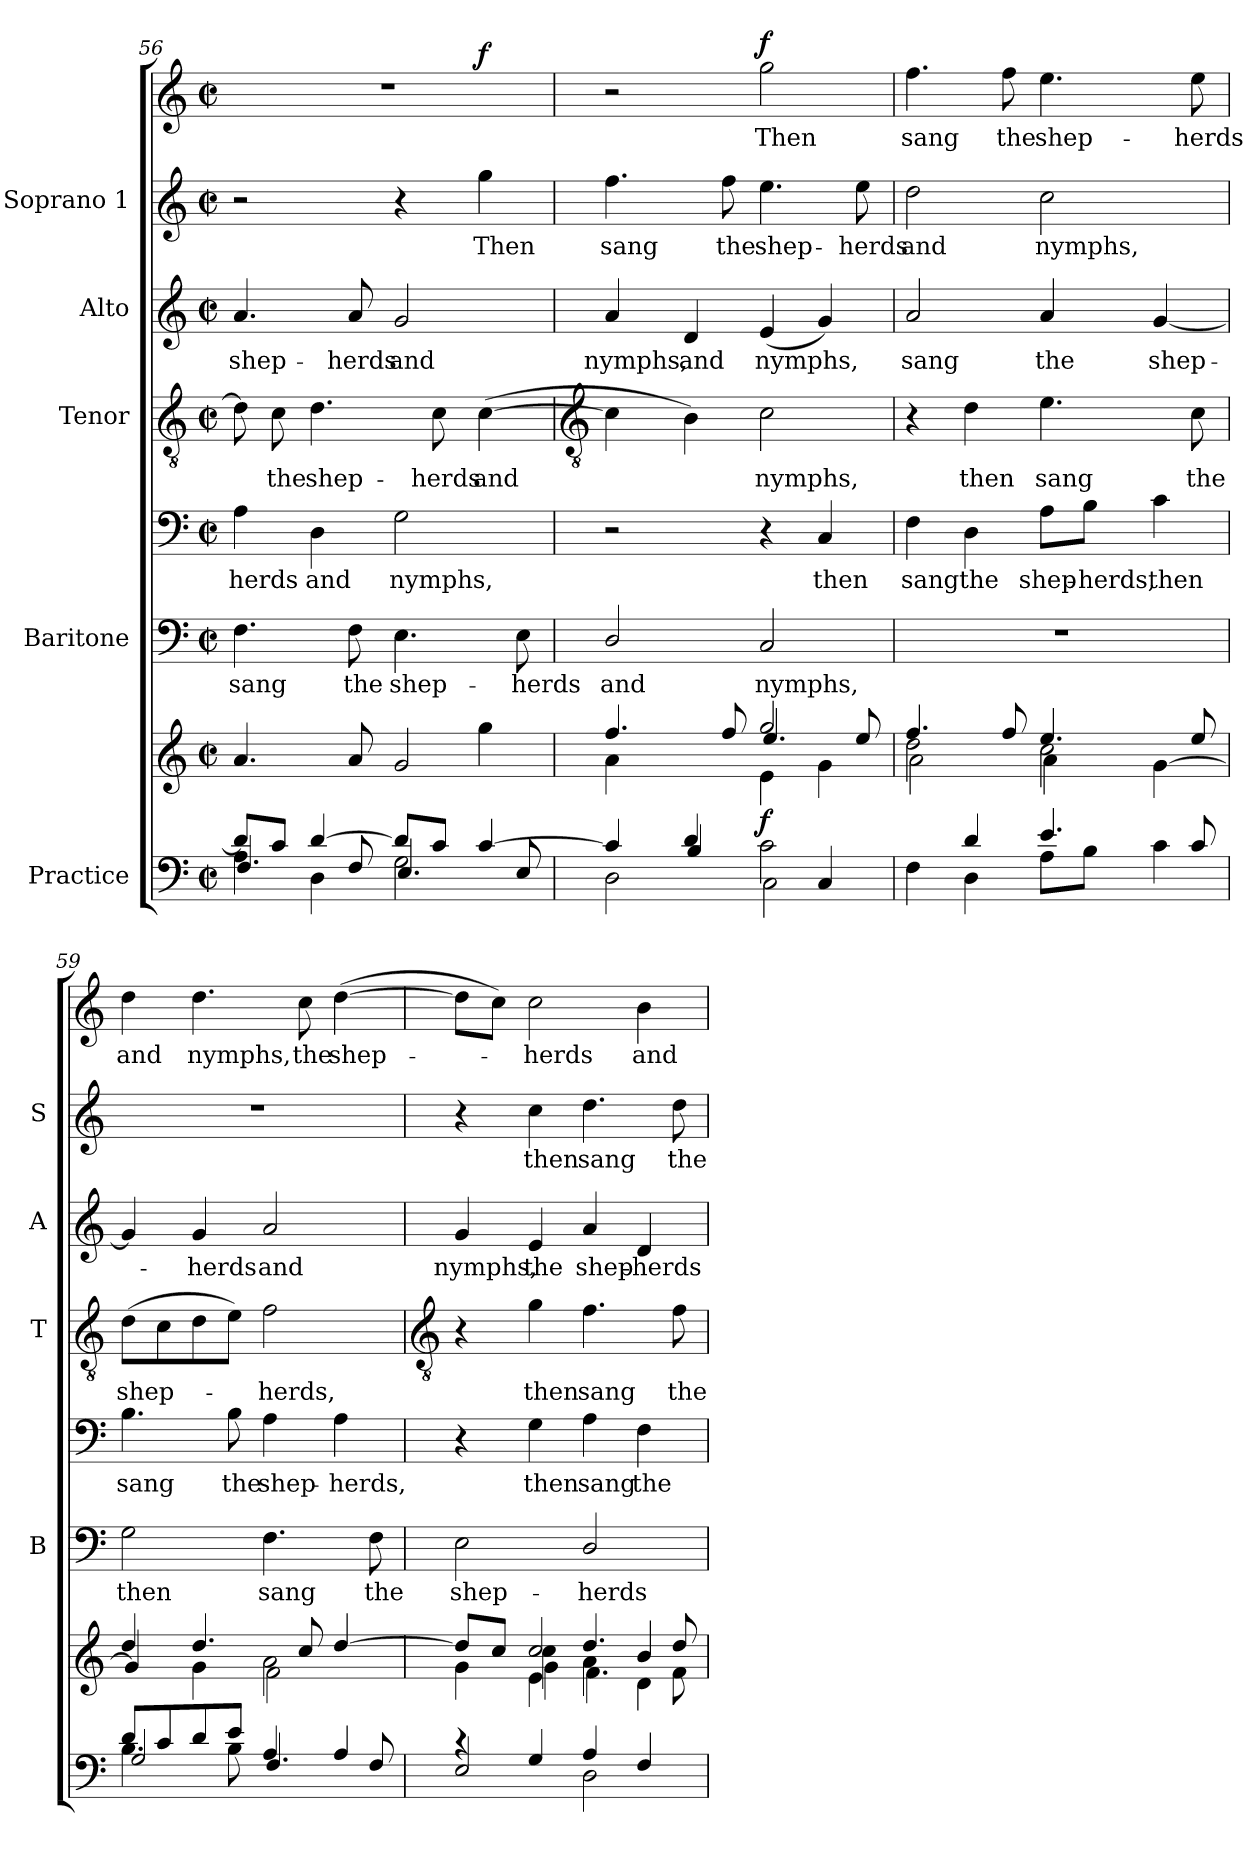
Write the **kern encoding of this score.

**kern	**kern	**dynam	**kern	**text	**kern	**text	**kern	**text	**kern	**text	**kern	**text	**kern	**text	**dynam
*part5	*part5	*part5	*part4	*part4	*part4	*part4	*part3	*part3	*part2	*part2	*part1	*part1	*part1	*part1	*part1
*staff8	*staff7	*staff7/8	*staff6	*staff6	*staff5	*staff5	*staff4	*staff4	*staff3	*staff3	*staff2	*staff2	*staff1	*staff1	*staff1/2
*I"Practice	*	*	*I"Baritone	*	*	*	*I"Tenor	*	*I"Alto	*	*I"Soprano 1	*	*	*	*
*	*	*	*I'B	*	*	*	*I'T	*	*I'A	*	*I'S	*	*	*	*
*clefF4	*clefG2	*	*clefF4	*	*clefF4	*	*clefGv2	*	*clefG2	*	*clefG2	*	*clefG2	*	*
*k[]	*k[]	*	*k[]	*	*k[]	*	*k[]	*	*k[]	*	*k[]	*	*k[]	*	*
*C:	*C:	*	*C:	*	*C:	*	*C:	*	*C:	*	*C:	*	*C:	*	*
*M2/2	*M2/2	*	*M2/2	*	*M2/2	*	*M2/2	*	*M2/2	*	*M2/2	*	*M2/2	*	*
*met(c|)	*met(c|)	*	*met(c|)	*	*met(c|)	*	*met(c|)	*	*met(c|)	*	*met(c|)	*	*met(c|)	*	*
=56	=56	=56	=56	=56	=56	=56	=56	=56	=56	=56	=56	=56	=56	=56	=56
*^	*^	*	*	*	*	*	*	*	*	*	*	*	*	*	*
*	*^	*	*^	*	*	*	*	*	*	*	*	*	*	*	*	*	*
!	!	!	!	!	!	!	!	!LO:LY:b	!	!LO:LY:b	!	!	!	!LO:LY:b	!	!	!	!	!
8d/L]	4A	4.F	1ryy	2ryy	4.a	.	4.F	sang	4A	herds	8d]	.	4.a	shep-	2r	.	1r	.	.
!	!	!	!	!	!	!	!	!	!	!	!	!LO:LY:b	!	!	!	!	!	!	!
8c/J	.	.	.	.	.	.	.	.	.	.	8c	the	.	.	.	.	.	.	.
!	!	!	!	!	!	!	!	!	!	!LO:LY:b	!	!LO:LY:b	!	!	!	!	!	!	!
[4d/	4D	.	.	.	.	.	.	.	4D	and	4.d	shep-	.	.	.	.	.	.	.
!	!	!	!	!	!	!	!	!LO:LY:b	!	!	!	!	!	!LO:LY:b	!	!	!	!	!
.	.	8F	.	.	8a	.	8F	the	.	.	.	.	8a	-herds	.	.	.	.	.
!	!	!	!	!	!	!	!	!LO:LY:b	!	!LO:LY:b	!	!	!	!LO:LY:b	!	!	!	!	!
8d/L]	2G	4.E	.	4ryy	2g	.	4.E	shep-	2G	nymphs,	.	.	2g	and	4r	.	.	.	.
!	!	!	!	!	!	!	!	!	!	!	!	!LO:LY:b	!	!	!	!	!	!	!
8c/J	.	.	.	.	.	.	.	.	.	.	8c	-herds	.	.	.	.	.	.	.
!	!	!	!	!	!	!	!	!	!	!	!	!LO:LY:b	!	!	!	!LO:LY:b	!	!	!LO:DY:b=2
[4c/	.	.	.	4gg	.	.	.	.	.	.	(>[4c	and	.	.	4gg	Then	.	.	f
!	!	!	!	!	!	!	!	!LO:LY:b	!	!	!	!	!	!	!	!	!	!	!
.	.	8E	.	.	.	.	8E	-herds	.	.	.	.	.	.	.	.	.	.	.
*v	*v	*v	*	*	*	*	*	*	*	*	*	*	*	*	*	*	*	*	*
!!LO:LB:g=z
=57	=57	=57	=57	=57	=57	=57	=57	=57	=57	=57	=57	=57	=57	=57	=57	=57	=57
*	*	*	*	*	*	*	*	*	*clefGv2	*	*	*	*	*	*	*	*
*^	*	*	*	*	*	*	*	*	*	*	*	*	*	*	*	*	*
*	*^	*	*	*	*	*	*	*	*	*	*	*	*	*	*	*	*	*
*	*	*^	*	*	*	*	*	*	*	*	*	*	*	*	*	*	*	*	*
!	!	!	!	!	!	!	!	!	!LO:LY:b	!	!	!	!	!	!LO:LY:b	!	!LO:LY:b	!	!	!
4ryy	4c/]	2ryy	2D\	2ryy	4.ff/	4a\	.	2D/	and	2r	.	4c]	.	4a	nymphs,	4.ff	sang	2r	.	.
!	!	!	!	!	!	!	!	!	!	!	!	!	!	!	!LO:LY:b	!	!	!	!	!
4d/	4B/	.	.	.	.	4ryy	.	.	.	.	.	4B)	.	4d	and	.	.	.	.	.
!	!	!	!	!	!	!	!	!	!	!	!	!	!	!	!	!	!LO:LY:b	!	!	!
.	.	.	.	.	8ff/	.	.	.	.	.	.	.	.	.	.	8ff	the	.	.	.
!	!	!	!	!	!	!	!LO:DY:b	!	!LO:LY:b	!	!	!	!LO:LY:b	!	!LO:LY:b	!	!LO:LY:b	!	!LO:LY:b	!LO:DY:b
2ryy	2c	4ryy	2C\	2gg/	4.ee/	4e\	f	2C	nymphs,	4r	.	2c	nymphs,	(<4e	nymphs,	4.ee	shep-	2gg	Then	f
!	!	!	!	!	!	!	!	!	!	!	!LO:LY:b	!	!	!	!	!	!	!	!	!
.	.	4C	.	.	.	4g\	.	.	.	4C	then	.	.	4g)	.	.	.	.	.	.
!	!	!	!	!	!	!	!	!	!	!	!	!	!	!	!	!	!LO:LY:b	!	!	!
.	.	.	.	.	8ee/	.	.	.	.	.	.	.	.	.	.	8ee	-herds	.	.	.
*	*	*v	*v	*	*	*	*	*	*	*	*	*	*	*	*	*	*	*	*	*
=58	=58	=58	=58	=58	=58	=58	=58	=58	=58	=58	=58	=58	=58	=58	=58	=58	=58	=58	=58
!	!	!	!	!	!	!	!	!	!	!LO:LY:b	!	!	!	!LO:LY:b	!	!LO:LY:b	!	!LO:LY:b	!
4ryy	4F	1ryy	4.ff/	2dd	2a\	.	1r	.	4F	sang	4r	.	2a	sang	2dd	and	4.ff	sang	.
!	!	!	!	!	!	!	!	!	!	!LO:LY:b	!	!LO:LY:b	!	!	!	!	!	!	!
4d	4D	.	.	.	.	.	.	.	4D	the	4d	then	.	.	.	.	.	.	.
!	!	!	!	!	!	!	!	!	!	!	!	!	!	!	!	!	!	!LO:LY:b	!
.	.	.	8ff/	.	.	.	.	.	.	.	.	.	.	.	.	.	8ff	the	.
!	!	!	!	!	!	!	!	!	!	!LO:LY:b	!	!LO:LY:b	!	!LO:LY:b	!	!LO:LY:b	!	!LO:LY:b	!
4.e/	8AL	.	4.ee/	2cc	4a\	.	.	.	8A\L	shep-	4.e	sang	4a	the	2cc	nymphs,	4.ee	shep-	.
!	!	!	!	!	!	!	!	!	!	!LO:LY:b	!	!	!	!	!	!	!	!	!
.	8BJ	.	.	.	.	.	.	.	8B\J	-herds,	.	.	.	.	.	.	.	.	.
!	!	!	!	!	!	!	!	!	!	!LO:LY:b	!	!	!	!LO:LY:b	!	!	!	!	!
.	4c	.	.	.	[4g\	.	.	.	4c	then	.	.	[4g	shep-	.	.	.	.	.
!	!	!	!	!	!	!	!	!	!	!	!	!LO:LY:b	!	!	!	!	!	!LO:LY:b	!
8c/	.	.	8ee/	.	.	.	.	.	.	.	8c	the	.	.	.	.	8ee	-herds	.
=59	=59	=59	=59	=59	=59	=59	=59	=59	=59	=59	=59	=59	=59	=59	=59	=59	=59	=59	=59
*	*	*	*	*	*^	*	*	*	*	*	*	*	*	*	*	*	*	*	*
!	!	!	!	!	!	!	!	!	!LO:LY:b	!	!LO:LY:b	!	!LO:LY:b	!	!	!	!	!	!LO:LY:b	!
8d/L	4.B	2G	4dd/	1ryy	4g]	2ryy	.	2G	then	4.B	sang	(>8dL	shep-	4g]	.	1r	.	4dd	and	.
8c/	.	.	.	.	.	.	.	.	.	.	.	8c	.	.	.	.	.	.	.	.
!	!	!	!	!	!	!	!	!	!	!	!	!	!	!	!LO:LY:b	!	!	!	!LO:LY:b	!
8d/	.	.	4.dd/	.	4g\	.	.	.	.	.	.	8d	.	4g	herds	.	.	4.dd	nymphs,	.
!	!	!	!	!	!	!	!	!	!	!	!LO:LY:b	!	!	!	!	!	!	!	!	!
8e/J	8B	.	.	.	.	.	.	.	.	8B	the	8eJ)	.	.	.	.	.	.	.	.
!	!	!	!	!	!	!	!	!	!LO:LY:b	!	!LO:LY:b	!	!LO:LY:b	!	!LO:LY:b	!	!	!	!	!
2ryy	4A/	4.F	.	.	2a\	2f\	.	4.F	sang	4A	shep-	2f	herds,	2a	and	.	.	.	.	.
!	!	!	!	!	!	!	!	!	!	!	!	!	!	!	!	!	!	!	!LO:LY:b	!
.	.	.	8cc/	.	.	.	.	.	.	.	.	.	.	.	.	.	.	8cc	the	.
!	!	!	!	!	!	!	!	!	!	!	!LO:LY:b	!	!	!	!	!	!	!	!LO:LY:b	!
.	4A/	.	[4dd/	.	.	.	.	.	.	4A	-herds,	.	.	.	.	.	.	(>[4dd	shep-	.
!	!	!	!	!	!	!	!	!	!LO:LY:b	!	!	!	!	!	!	!	!	!	!	!
.	.	8F	.	.	.	.	.	8F	the	.	.	.	.	.	.	.	.	.	.	.
!!LO:LB:g=z
=60	=60	=60	=60	=60	=60	=60	=60	=60	=60	=60	=60	=60	=60	=60	=60	=60	=60	=60	=60	=60
*	*	*	*	*	*	*	*	*	*	*	*	*clefGv2	*	*	*	*	*	*	*	*
!	!	!	!	!	!	!	!	!	!LO:LY:b	!	!	!	!	!	!LO:LY:b	!	!	!	!	!
4ryy	4r	2E	8dd/L]	4ryy	4g\	4ryy	.	2E	shep-	4r	.	4r	.	4g	nymphs,	4r	.	8ddL]	.	.
.	.	.	8cc/J	.	.	.	.	.	.	.	.	.	.	.	.	.	.	8ccJ)	.	.
!	!	!	!	!	!	!	!	!	!	!	!LO:LY:b	!	!LO:LY:b	!	!LO:LY:b	!	!LO:LY:b	!	!LO:LY:b	!
2.ryy	4G/	.	2cc/	4cc	4e\	4g\	.	.	.	4G	then	4g	then	4e	the	4cc	then	2cc	herds	.
!	!	!	!	!	!	!	!	!	!LO:LY:b	!	!LO:LY:b	!	!LO:LY:b	!	!LO:LY:b	!	!LO:LY:b	!	!	!
.	4A/	2D\	.	4.dd/	4a\	4.f\	.	2D/	-herds	4A	sang	4.f	sang	4a	shep-	4.dd	sang	.	.	.
!	!	!	!	!	!	!	!	!	!	!	!LO:LY:b	!	!	!	!LO:LY:b	!	!	!	!LO:LY:b	!
.	4F/	.	4b	.	4d\	.	.	.	.	4F	the	.	.	4d	-herds	.	.	4b	and	.
!	!	!	!	!	!	!	!	!	!	!	!	!	!LO:LY:b	!	!	!	!LO:LY:b	!	!	!
.	.	.	.	8dd/	.	8f\	.	.	.	.	.	8f	the	.	.	8dd	the	.	.	.
*v	*v	*v	*	*	*	*	*	*	*	*	*	*	*	*	*	*	*	*	*	*
*	*v	*v	*v	*v	*	*	*	*	*	*	*	*	*	*	*	*	*	*
=	=	=	=	=	=	=	=	=	=	=	=	=	=	=	=
*-	*-	*-	*-	*-	*-	*-	*-	*-	*-	*-	*-	*-	*-	*-	*-
